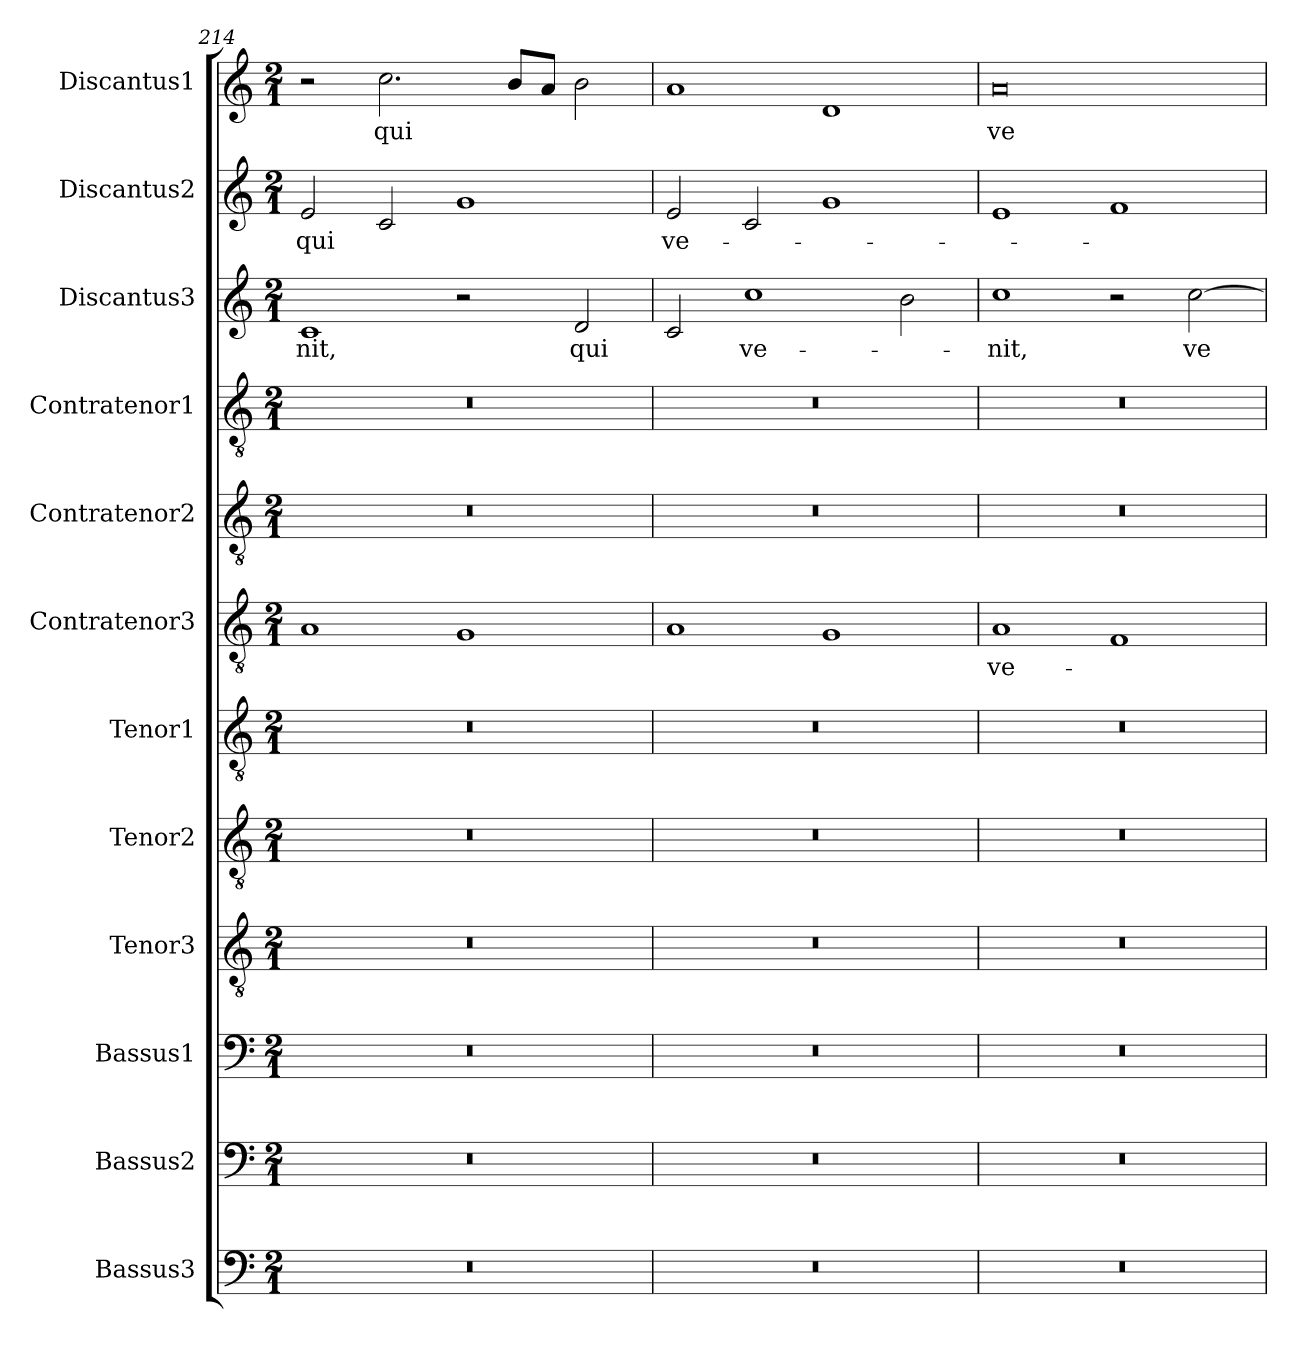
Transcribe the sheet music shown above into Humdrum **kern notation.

**kern	**kern	**kern	**kern	**kern	**kern	**kern	**text	**kern	**kern	**kern	**text	**kern	**text	**kern	**text
*part12	*part11	*part10	*part9	*part8	*part7	*part6	*part6	*part5	*part4	*part3	*part3	*part2	*part2	*part1	*part1
*staff12	*staff11	*staff10	*staff9	*staff8	*staff7	*staff6	*staff6	*staff5	*staff4	*staff3	*staff3	*staff2	*staff2	*staff1	*staff1
*I"Bassus3	*I"Bassus2	*I"Bassus1	*I"Tenor3	*I"Tenor2	*I"Tenor1	*I"Contratenor3	*	*I"Contratenor2	*I"Contratenor1	*I"Discantus3	*	*I"Discantus2	*	*I"Discantus1	*
*I'B3	*I'B2	*I'B1	*I'T3	*I'T2	*I'T1	*I'Ct3	*	*I'Ct2	*I'Ct1	*I'D3	*	*I'D2	*	*I'D1	*
*clefF4	*clefF4	*clefF4	*clefGv2	*clefGv2	*clefGv2	*clefGv2	*	*clefGv2	*clefGv2	*clefG2	*	*clefG2	*	*clefG2	*
*k[]	*k[]	*k[]	*k[]	*k[]	*k[]	*k[]	*	*k[]	*k[]	*k[]	*	*k[]	*	*k[]	*
*M2/1	*M2/1	*M2/1	*M2/1	*M2/1	*M2/1	*M2/1	*	*M2/1	*M2/1	*M2/1	*	*M2/1	*	*M2/1	*
=214	=214	=214	=214	=214	=214	=214	=214	=214	=214	=214	=214	=214	=214	=214	=214
0r	0r	0r	0r	0r	0r	1A/	.	0r	0r	1c/	-nit,	2e/	qui	2r	.
.	.	.	.	.	.	.	.	.	.	.	.	2c/	.	2.cc\	qui
.	.	.	.	.	.	1G/	.	.	.	2r	.	1g/	.	.	.
.	.	.	.	.	.	.	.	.	.	.	.	.	.	8b/L	.
.	.	.	.	.	.	.	.	.	.	.	.	.	.	8a/J	.
.	.	.	.	.	.	.	.	.	.	2d/	qui	.	.	2b\	.
=215	=215	=215	=215	=215	=215	=215	=215	=215	=215	=215	=215	=215	=215	=215	=215
0r	0r	0r	0r	0r	0r	1A/	.	0r	0r	2c/	.	2e/	ve-	1a/	.
.	.	.	.	.	.	.	.	.	.	1cc\	ve-	2c/	.	.	.
.	.	.	.	.	.	1G/	.	.	.	.	.	1g/	.	1d/	.
.	.	.	.	.	.	.	.	.	.	2b\	.	.	.	.	.
=216	=216	=216	=216	=216	=216	=216	=216	=216	=216	=216	=216	=216	=216	=216	=216
0r	0r	0r	0r	0r	0r	1A/	ve-	0r	0r	1cc\	-nit,	1e/	.	0a/	ve-
.	.	.	.	.	.	1F/	.	.	.	2r	.	1f/	.	.	.
.	.	.	.	.	.	.	.	.	.	[2cc\	ve-	.	.	.	.
=	=	=	=	=	=	=	=	=	=	=	=	=	=	=	=
*-	*-	*-	*-	*-	*-	*-	*-	*-	*-	*-	*-	*-	*-	*-	*-
